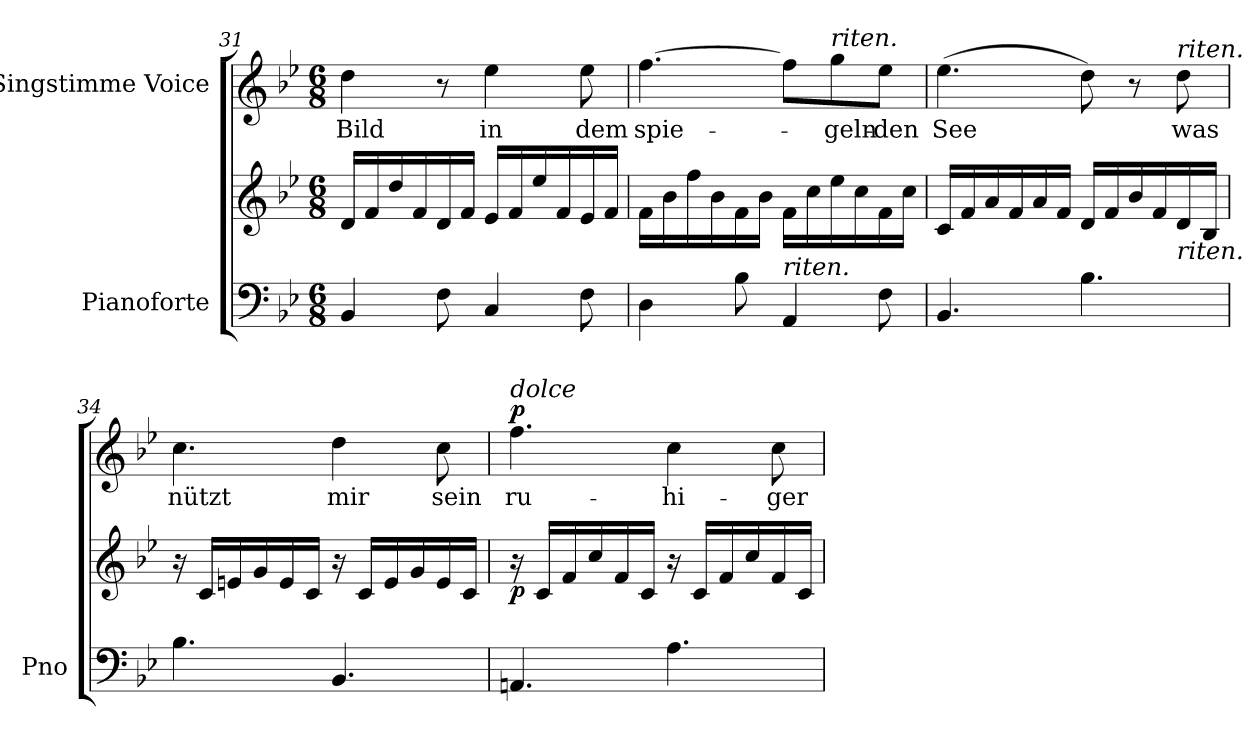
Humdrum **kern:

**kern	**kern	**dynam	**kern	**text	**dynam
*part2	*part2	*part2	*part1	*part1	*part1
*staff3	*staff2	*staff2/3	*staff1	*staff1	*staff1
*I"Pianoforte	*	*	*I"Singstimme Voice	*	*
*I'Pno	*	*	*	*	*
*clefF4	*clefG2	*	*clefG2	*	*
*k[b-e-]	*k[b-e-]	*	*k[b-e-]	*	*
*M6/8	*M6/8	*	*M6/8	*	*
=31	=31	=31	=31	=31	=31
!	!	!	!	!LO:LY:b	!
4BB-/	16d/LL	.	4dd\	Bild	.
.	16f/	.	.	.	.
.	16dd/	.	.	.	.
.	16f/	.	.	.	.
8F\	16d/	.	8r	.	.
.	16f/JJ	.	.	.	.
!	!	!	!	!LO:LY:b	!
4C/	16e-/LL	.	4ee-\	in	.
.	16f/	.	.	.	.
.	16ee-/	.	.	.	.
.	16f/	.	.	.	.
!	!	!	!	!LO:LY:b	!
8F\	16e-/	.	8ee-\	dem	.
.	16f/JJ	.	.	.	.
=32	=32	=32	=32	=32	=32
!	!	!	!	!LO:LY:b	!
4D\	16f\LL	.	[4.ff\	spie-	.
.	16b-\	.	.	.	.
.	16ff\	.	.	.	.
.	16b-\	.	.	.	.
8B-\	16f\	.	.	.	.
.	16b-\JJ	.	.	.	.
*	*	*	*MM90	*	*
!LO:TX:a:i:t=riten.	!	!	!	!	!
4AA/	16f\LL	.	8ff\L]	.	.
.	16cc\	.	.	.	.
!	!	!	!LO:TX:a:i:t=riten.	!	!
!	!	!	!	!LO:LY:b	!
.	16ee-\	.	8gg\	-geln-	.
.	16cc\	.	.	.	.
!	!	!	!	!LO:LY:b	!
8F\	16f\	.	8ee-\J	-den	.
.	16cc\JJ	.	.	.	.
!!LO:PB:g=z
=33	=33	=33	=33	=33	=33
!	!	!	!	!LO:LY:b	!
4.BB-/	16c/LL	.	(>4.ee-\	See	.
.	16f/	.	.	.	.
.	16a/	.	.	.	.
.	16f/	.	.	.	.
.	16a/	.	.	.	.
.	16f/JJ	.	.	.	.
4.B-\	16d/LL	.	8dd\)	.	.
.	16f/	.	.	.	.
.	16b-/	.	8r	.	.
.	16f/	.	.	.	.
*	*	*	*MM80	*	*
!	!	!	!LO:TX:a:i:t=riten.	!	!
!	!LO:TX:b:i:t=riten.	!	!	!	!
!	!	!	!	!LO:LY:b	!
.	16d/	.	8dd\	was	.
.	16B-/JJ	.	.	.	.
=34	=34	=34	=34	=34	=34
!	!	!	!	!LO:LY:b	!
4.B-\	16r	.	4.cc\	nützt	.
.	16c/LL	.	.	.	.
.	16en/	.	.	.	.
.	16g/	.	.	.	.
.	16e/	.	.	.	.
.	16c/JJ	.	.	.	.
!	!	!	!	!LO:LY:b	!
4.BB-/	16r	.	4dd\	mir	.
.	16c/LL	.	.	.	.
.	16e/	.	.	.	.
.	16g/	.	.	.	.
!	!	!	!	!LO:LY:b	!
.	16e/	.	8cc\	sein	.
.	16c/JJ	.	.	.	.
=35	=35	=35	=35	=35	=35
!	!	!	!LO:TX:a:i:t=dolce	!	!
!	!	!LO:DY:b	!	!LO:LY:b	!LO:DY:a
4.AAn/	16r	p	4.ff\	ru-	p
.	16c/LL	.	.	.	.
.	16f/	.	.	.	.
.	16cc/	.	.	.	.
.	16f/	.	.	.	.
.	16c/JJ	.	.	.	.
!	!	!	!	!LO:LY:b	!
4.A\	16r	.	4cc\	-hi-	.
.	16c/LL	.	.	.	.
.	16f/	.	.	.	.
.	16cc/	.	.	.	.
!	!	!	!	!LO:LY:b	!
.	16f/	.	8cc\	-ger	.
.	16c/JJ	.	.	.	.
=	=	=	=	=	=
*-	*-	*-	*-	*-	*-
